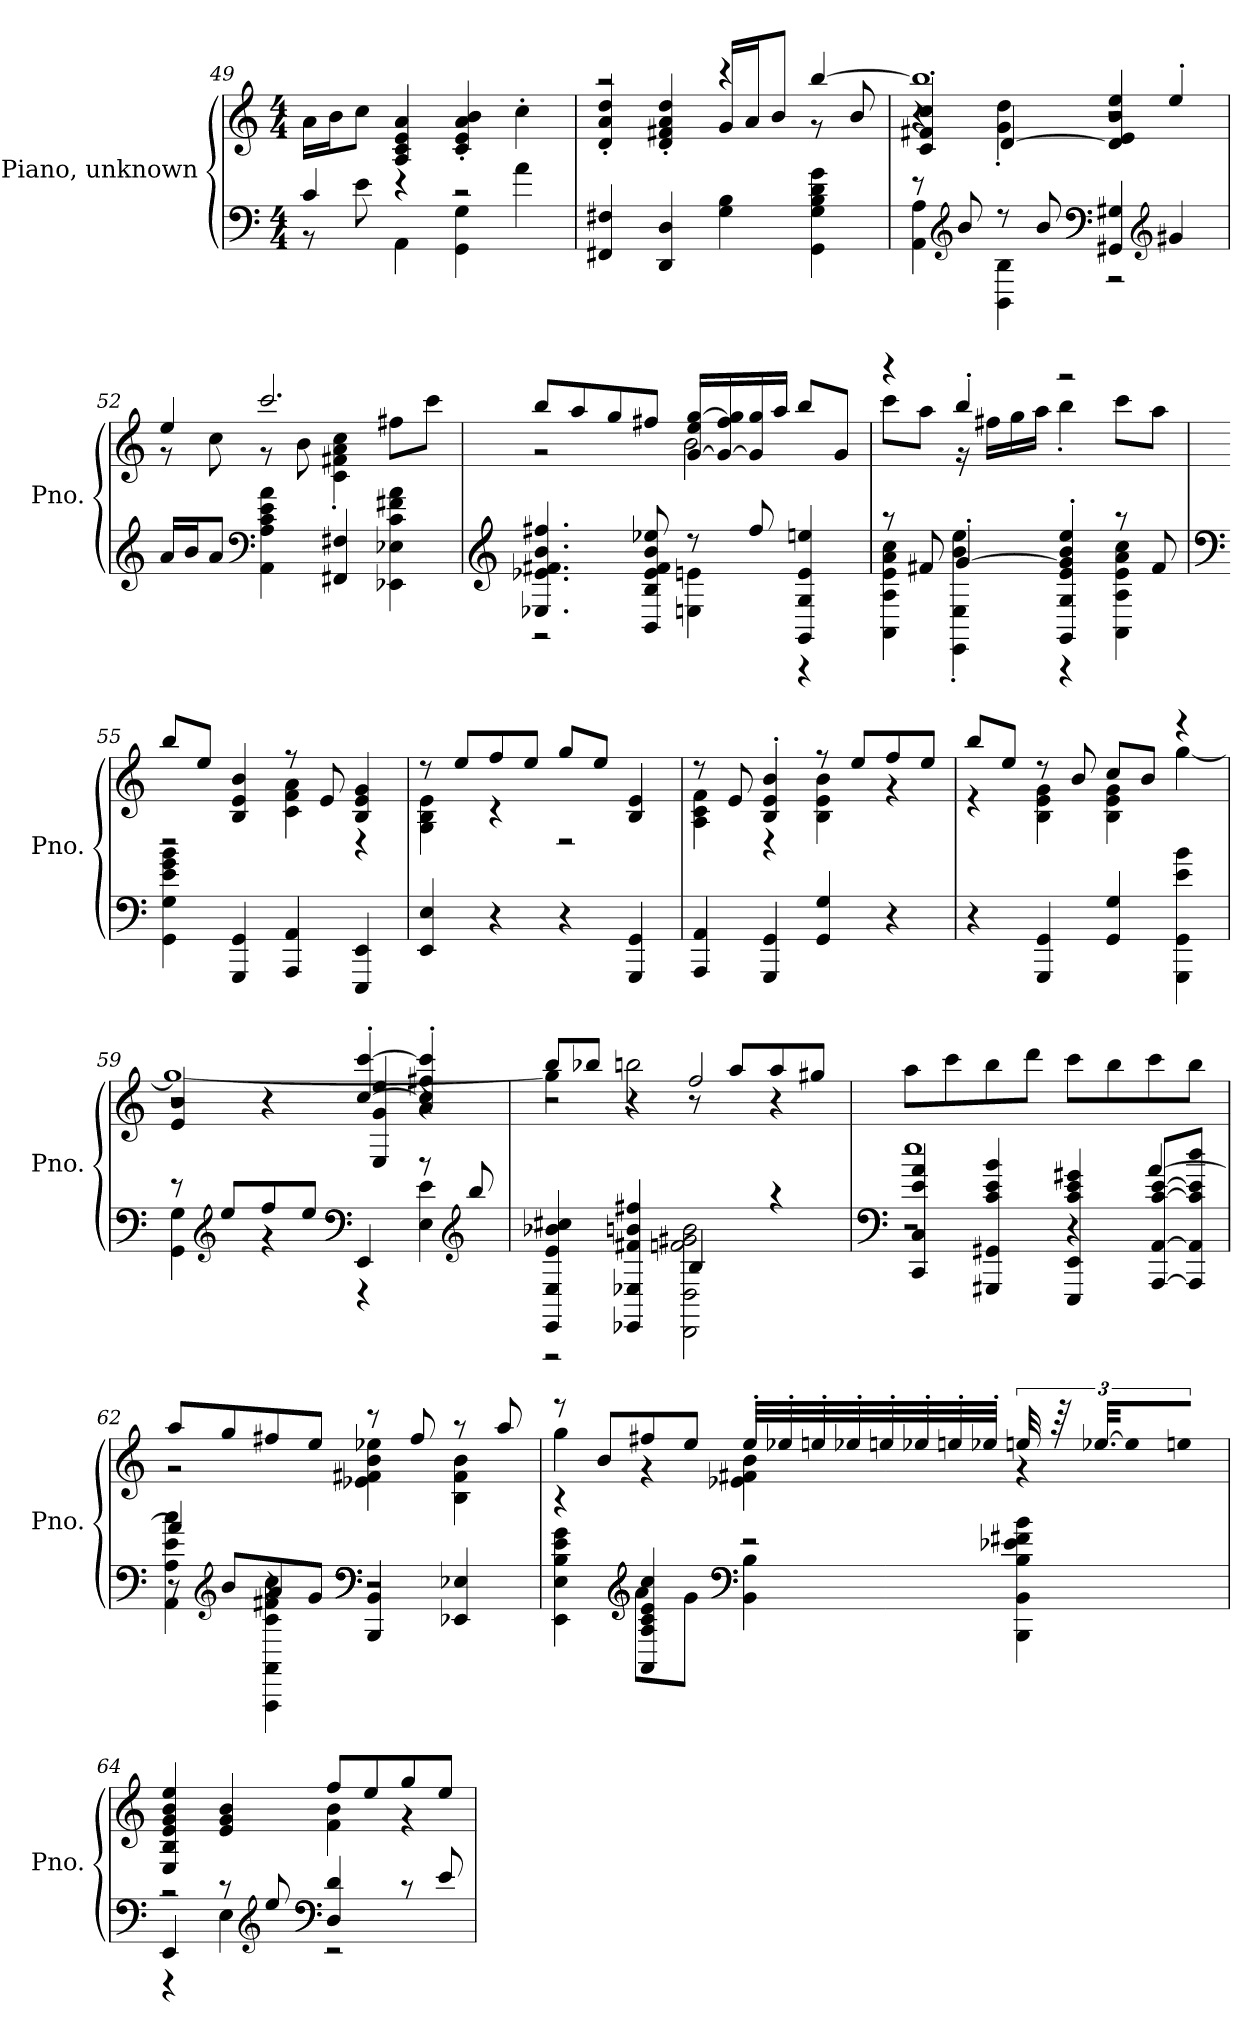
**kern	**kern
*part1	*part1
*staff2	*staff1
*I"Piano, unknown	*
*I'Pno.	*
*clefF4	*clefG2
*k[]	*k[]
*M4/4	*M4/4
=49	=49
*^	*
4c/	8r	16a\LL
.	.	16b\J
.	8e\	8cc\J
4r	4AA\	4A/ 4c/ 4e/ 4a/
2r	4GG\ 4G\	4c/' 4e/' 4a/' 4b/'
.	4a\	4cc'\
*v	*v	*
=50	=50
*	*^
4FF#X/ 4F#X/	2r	4d/' 4a/' 4dd/'
4DD/ 4D/	.	4d/' 4f#X/' 4a/' 4dd/'
4G\ 4B\	4r	16g/LL
.	.	16a/J
.	.	8b/J
4GG\ 4G\ 4B\ 4d\ 4g\	[4bb/	8r
.	.	8b/
=51	=51	=51
*^	*	*^
8r	4AA\ 4A\	1bb]	4r	4c/' 4f#X/' 4cc/'
*clefG2	*	*	*	*
8b/	.	.	.	.
8r	4BB\ 4B\	.	4g\' 4dd\'	[4d/
8b/	.	.	.	.
*clefF4	*	*	*	*
4GG#X/ 4G#X/	2r	.	2r	4d/] 4e/ 4b/ 4ee/
*clefG2	*	*	*	*
4g#X/	.	.	.	4ee'/
*v	*v	*	*	*
*	*	*v	*v
!!LO:LB:g=z
=52	=52	=52
16a/LL	4ee/	8r
16b/J	.	.
8a/J	.	8cc\
*clefF4	*	*
4AA\ 4A\ 4c\ 4e\ 4a\	2.ccc/	8r
.	.	8b\
4FF#X/ 4F#X/	.	4c\' 4f#X\' 4a\' 4cc\'
4EE-X\ 4E-X\ 4c\ 4f#X\ 4a\	.	8ff#X\L
.	.	8ccc\J
=53	=53	=53
*clefG2	*	*
*^	*	*
4.E-X/ 4.e-X/ 4.f#X/ 4.b/ 4.ff#X/	2r	8bb/L	2r
.	.	8aa/	.
.	.	8gg/	.
8BB/ 8B/ 8e-/ 8f#/ 8b/ 8ee-X/	.	8ff#X/J	.
8r	4En\ 4en\	[16g/ 16ee/ [16gg/LL	2b\
.	.	16g/_ 16ff#/ 16gg/]	.
8ff#/	.	16g/] 16gg/	.
.	.	16aa/JJ	.
4GG/ 4G/ 4e/ 4een/	4r	8bb/L	.
.	.	8g/J	.
=54	=54	=54	=54
8r	4AA\ 4A\ 4e\ 4a\ 4cc\	4r	8ccc\L
8f#X/	.	.	8aa\J
[4g'/	4EE\' 4E\' 4b\' 4ee\'	4bb'/	16r
.	.	.	16ff#X\LL
.	.	.	16gg\
.	.	.	16aa\JJ
4GG/' 4G/' 4e/' 4g/]' 4b/' 4ee/'	4r	2r	4bb'\
8r	4AA\ 4A\ 4e\ 4a\ 4cc\	.	8ccc\L
8f#/	.	.	8aa\J
*v	*v	*	*
!!LO:LB:g=z	!!
=55	=55	=55
*clefF4	*	*
4GG\ 4G\ 4e\ 4g\ 4b\	8bb/L	2r
.	8ee/J	.
4GGG/ 4GG/	4B/ 4e/ 4b/	.
4AAA/ 4AA/	8r	4c\ 4f\ 4a\
.	8e/	.
4EEE/ 4EE/	4B/ 4e/ 4g/	4r
=56	=56	=56
4EE/ 4E/	8r	4G\ 4B\ 4e\
.	8ee/L	.
4r	8ff/	4r
.	8ee/J	.
4r	8gg/L	2r
.	8ee/J	.
4GGG/ 4GG/	4B/ 4e/	.
=57	=57	=57
4AAA/ 4AA/	8r	4A\ 4c\ 4f\
.	8e/	.
4GGG/ 4GG/	4B/' 4e/' 4b/'	4r
4GG/ 4G/	8r	4B\ 4e\ 4b\
.	8ee/L	.
4r	8ff/	4r
.	8ee/J	.
=58	=58	=58
4r	8bb/L	4r
.	8ee/J	.
4GGG/ 4GG/	8r	4B\ 4e\ 4g\
.	8b/	.
4GG/ 4G/	8cc/L	4B\ 4e\ 4g\
.	8b/J	.
4GGG\ 4GG\ 4e\ 4b\	4r	[4gg\
!!LO:PB:g=z
=59	=59	=59
*^	*	*^
8r	4GG\ 4G\	4e/ 4b/	1gg_	2r
*clefG2	*	*	*	*
8ee/L	.	.	.	.
8ff/	4r	4r	.	.
8ee/J	.	.	.	.
*clefF4	*	*	*	*
4EE/	4r	[4cc/' [4ccc/'	.	4E/ 4g/ 4ee/
8r	4E\ 4e\	4a/' 4cc/]' 4ff#X/' 4ccc/]'	.	4r
*clefG2	*	*	*	*
8bb/	.	.	.	.
=60	=60	=60	=60	=60
4EE/ 4E/ 4e/ 4b-X/ 4cc#X/	2r	8bb/L	4gg\]	2r
.	.	8bb-X/J	.	.
4EE-X/ 4E-X/ 4f#X/ 4bn/ 4ff#X/	.	4r	2bbn'\	.
4B/	2DD\ 2D\ 2fn\ 2g#X\ 2b\	8r	.	2ff/
.	.	8aa/L	.	.
4r	.	8aa/	4r	.
.	.	8gg#X/J	.	.
*v	*v	*	*	*
*	*v	*v	*v
=61	=61
*clefF4	*
*^	*
*	*^	*
2r	1ee	4CC/ 4C/ 4e/ 4a/	8aa\L
.	.	.	8ccc\
.	.	4GGG#X/ 4GG#X/ 4c/ 4e/ 4b/	8bb\
.	.	.	8ddd\J
4r	.	4EEE/ 4EE/ 4c/ 4e/ 4g#X/	8ccc\L
.	.	.	8bb\
[4a/	.	[8AAA/ [8AA/ [8c/ [8e/L	8ccc\
.	.	8AAA/] 8AA/] 8c/] 8e/] 8dd/J	8bb\J
!!LO:LB:g=z
=62	=62	=62	=62
*	*	*	*^
4a/]	4AA\ 4A\ 4e\ 4cc\	8r	8aa/L	2r
*clefG2	*	*	*	*
.	.	8b/L	8gg/	.
4r	4AAA\ 4AA\ 4c\ 4f#X\ 4cc\	8a/	8ff#X/	.
.	.	8g/J	8ee/J	.
*clefF4	*	*	*	*
2r	2r	4BBB/ 4BB/	8r	4e-X\ 4f#X\ 4b\ 4ee-X\
.	.	.	8ff#/	.
.	.	4EE-X/ 4E-X/	8r	4B\ 4f#\ 4b\
.	.	.	8aa/	.
*	*v	*v	*	*
=63	=63	=63	=63
4r	4EE\ 4E\ 4B\ 4e\ 4g\	8r	4gg\
.	.	8b/L	.
*clefG2	*	*	*
4AA/ 4A/ 4c/ 4e/ 4cc/	8a\L	8ff#X/	4r
.	8g\J	8ee/J	.
*clefF4	*	*	*
2r	4BB\ 4B\	32ee'/LLL	4e-X\ 4f#X\ 4b\
.	.	32ee-X'/	.
.	.	32een'/	.
.	.	32ee-X'/	.
.	.	32een'/	.
.	.	32ee-X'/	.
.	.	32een'/	.
.	.	32ee-X'/JJJ	.
.	4BBB\ 4BB\ 4B\ 4e-X\ 4f#X\ 4b\	48een/	4r
.	.	96r	.
.	.	[48.ee-X/KLL	.
.	.	16ee-/J]	.
.	.	8een/J	.
!!LO:LB:g=z	!!
=64	=64	=64	=64
4EE/	4r	4E/ 4B/ 4e/ 4g/ 4b/ 4ee/	2r
8r	4E\	4e/ 4g/ 4b/	.
*clefG2	*	*	*
8ee/	.	.	.
*clefF4	*	*	*
4D/ 4d/	2r	8ff/L	4f\ 4b\
.	.	8ee/	.
8r	.	8gg/	4r
8e/	.	8ee/J	.
*v	*v	*	*
*	*v	*v
=	=
*-	*-
